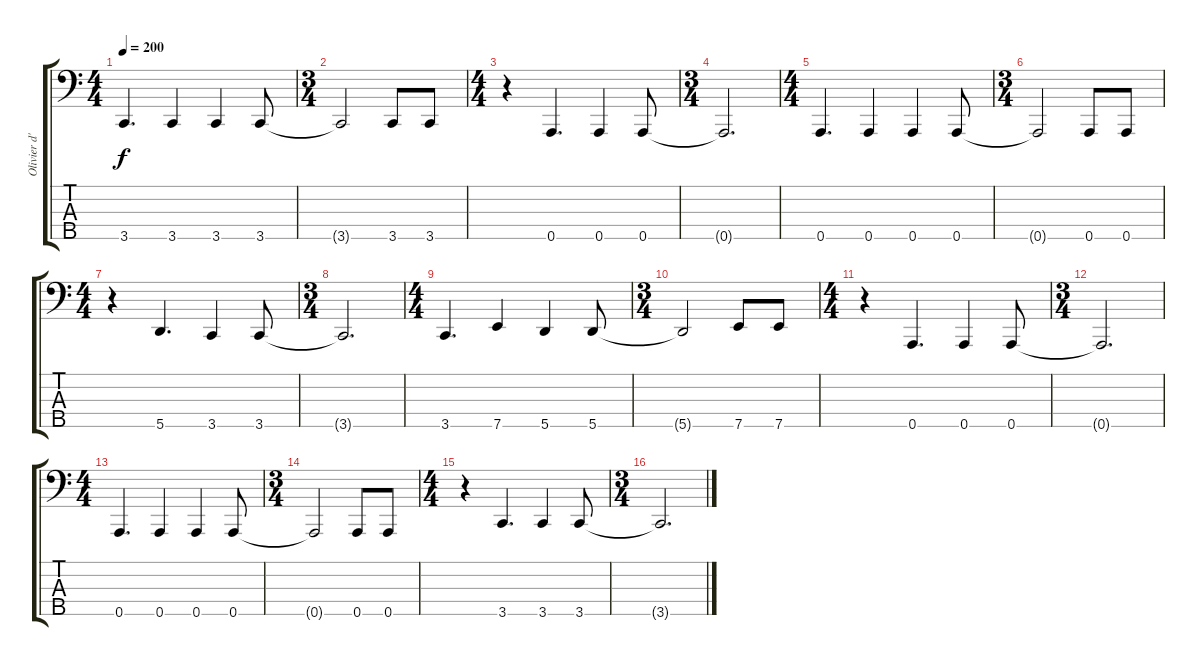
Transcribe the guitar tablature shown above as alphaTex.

\track ("Olivier d'Aries (Bass)" "Olivier d'") {instrument electricbassfinger}
\staff {score tabs}
\tuning (G2 D2 A1 E1 A0) {hide}
\ts (4 4)
\tempo 200
\clef f4
\ks c
3.5.4{d dy f} 3.5.4 3.5.4 3.5.8 |
\ts (3 4)
3.5{t}.2 3.5.8 3.5.8 |
\ts (4 4)
r.4 0.5.4{d} 0.5.4 0.5.8 |
\ts (3 4)
0.5{t}.2{d} |
\ts (4 4)
0.5.4{d} 0.5.4 0.5.4 0.5.8 |
\ts (3 4)
0.5{t}.2 0.5.8 0.5.8 |
\ts (4 4)
r.4 5.5.4{d} 3.5.4 3.5.8 |
\ts (3 4)
3.5{t}.2{d} |
\ts (4 4)
3.5.4{d} 7.5.4 5.5.4 5.5.8 |
\ts (3 4)
5.5{t}.2 7.5.8 7.5.8 |
\ts (4 4)
r.4 0.5.4{d} 0.5.4 0.5.8 |
\ts (3 4)
0.5{t}.2{d} |
\ts (4 4)
0.5.4{d} 0.5.4 0.5.4 0.5.8 |
\ts (3 4)
0.5{t}.2 0.5.8 0.5.8 |
\ts (4 4)
r.4 3.5.4{d} 3.5.4 3.5.8 |
\ts (3 4)
3.5{t}.2{d}
